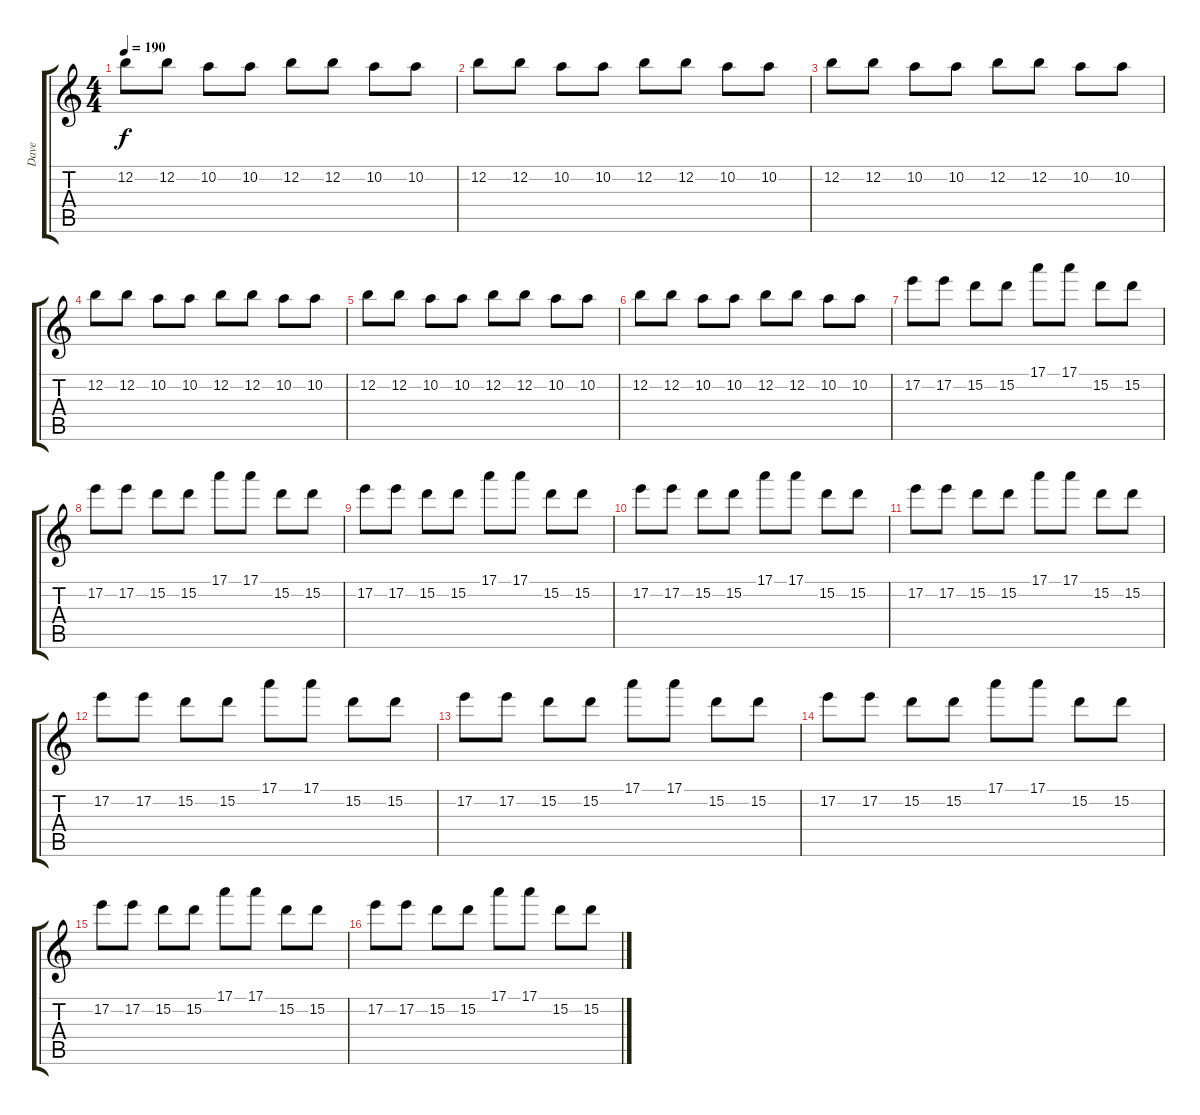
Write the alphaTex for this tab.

\track ("Dave" "Dave") {instrument overdrivenguitar}
\staff {score tabs}
\tuning (E4 B3 G3 D3 A2 E2) {hide}
\ts (4 4)
\tempo 190
\clef g2
\ks c
12.2.8{dy f} 12.2.8 10.2.8 10.2.8 12.2.8 12.2.8 10.2.8 10.2.8 |
12.2.8 12.2.8 10.2.8 10.2.8 12.2.8 12.2.8 10.2.8 10.2.8 |
12.2.8 12.2.8 10.2.8 10.2.8 12.2.8 12.2.8 10.2.8 10.2.8 |
12.2.8 12.2.8 10.2.8 10.2.8 12.2.8 12.2.8 10.2.8 10.2.8 |
12.2.8 12.2.8 10.2.8 10.2.8 12.2.8 12.2.8 10.2.8 10.2.8 |
12.2.8 12.2.8 10.2.8 10.2.8 12.2.8 12.2.8 10.2.8 10.2.8 |
17.2.8 17.2.8 15.2.8 15.2.8 17.1.8 17.1.8 15.2.8 15.2.8 |
17.2.8 17.2.8 15.2.8 15.2.8 17.1.8 17.1.8 15.2.8 15.2.8 |
17.2.8 17.2.8 15.2.8 15.2.8 17.1.8 17.1.8 15.2.8 15.2.8 |
17.2.8 17.2.8 15.2.8 15.2.8 17.1.8 17.1.8 15.2.8 15.2.8 |
17.2.8 17.2.8 15.2.8 15.2.8 17.1.8 17.1.8 15.2.8 15.2.8 |
17.2.8 17.2.8 15.2.8 15.2.8 17.1.8 17.1.8 15.2.8 15.2.8 |
17.2.8 17.2.8 15.2.8 15.2.8 17.1.8 17.1.8 15.2.8 15.2.8 |
17.2.8 17.2.8 15.2.8 15.2.8 17.1.8 17.1.8 15.2.8 15.2.8 |
17.2.8 17.2.8 15.2.8 15.2.8 17.1.8 17.1.8 15.2.8 15.2.8 |
17.2.8 17.2.8 15.2.8 15.2.8 17.1.8 17.1.8 15.2.8 15.2.8
